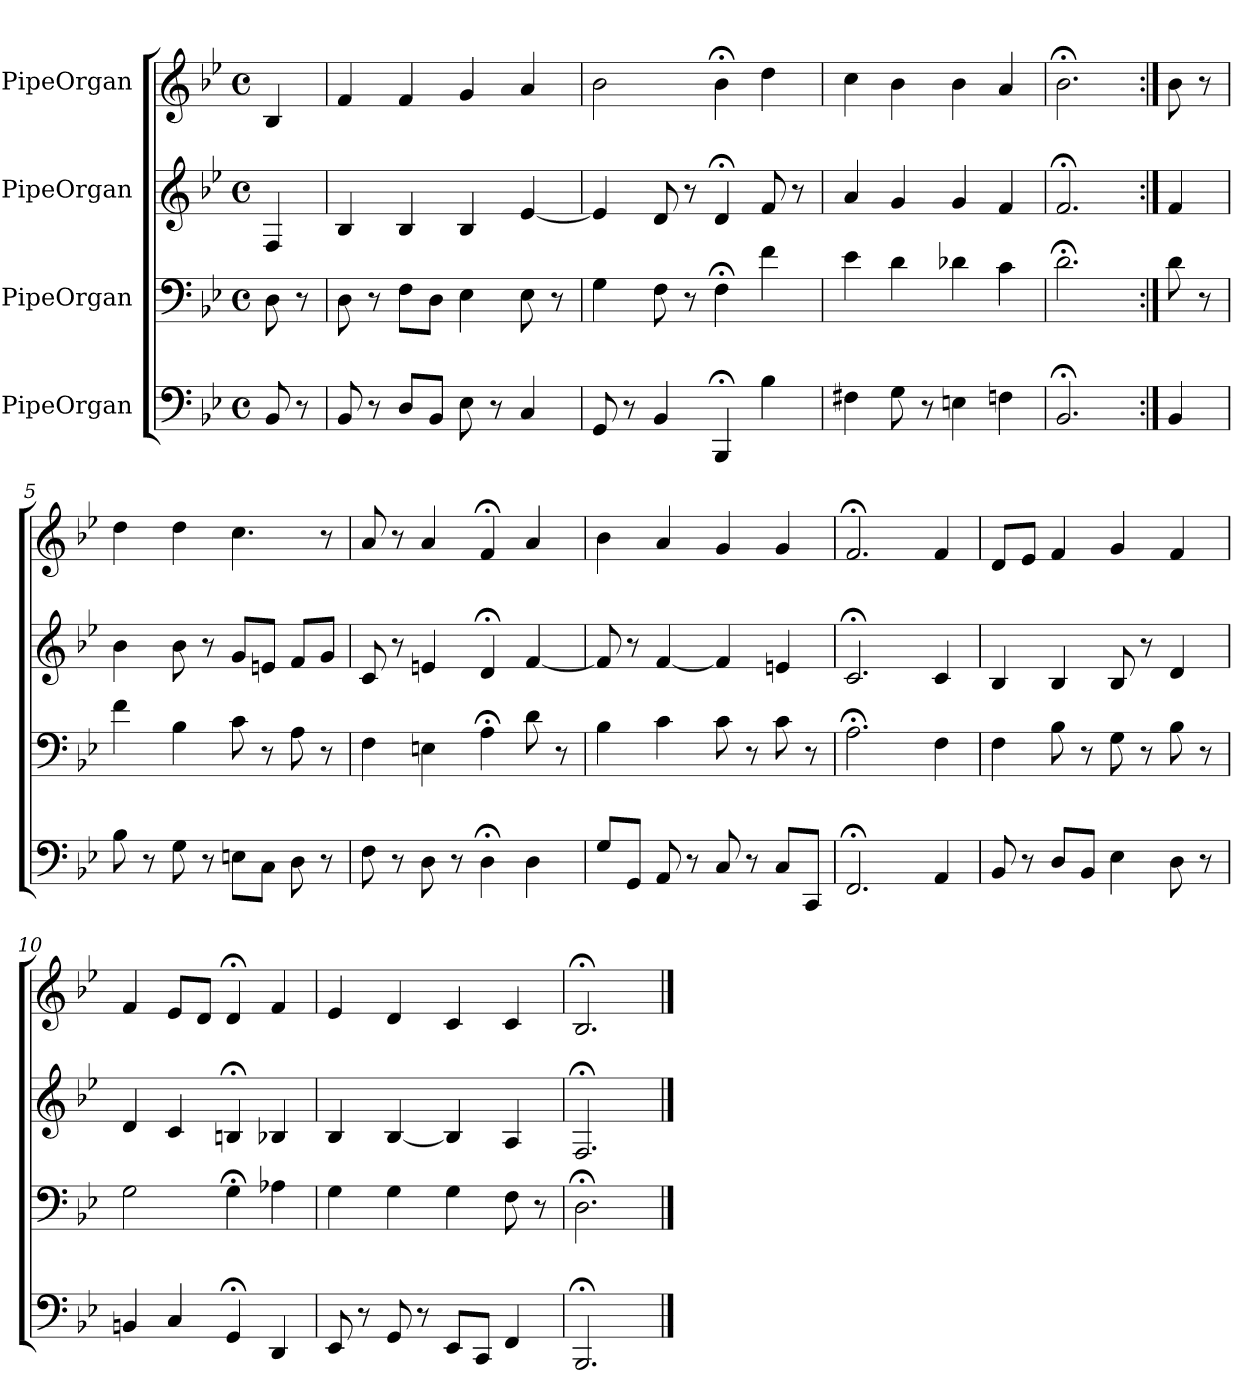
**kern	**kern	**kern	**kern
*part4	*part3	*part2	*part1
*staff4	*staff3	*staff2	*staff1
*I"PipeOrgan	*I"PipeOrgan	*I"PipeOrgan	*I"PipeOrgan
*k[b-e-]	*k[b-e-]	*k[b-e-]	*k[b-e-]
*B-:	*B-:	*B-:	*B-:
*M4/4	*M4/4	*M4/4	*M4/4
*met(c)	*met(c)	*met(c)	*met(c)
*MM60	*MM60	*MM60	*MM60
=	=	=	=
8BB-	8D	4F	4B-
8r	8r	.	.
=1	=1	=1	=1
8BB-	8D	4B-	4f
8r	8r	.	.
8DL	8FL	4B-	4f
8BB-J	8DJ	.	.
8E-	4E-	4B-	4g
8r	.	.	.
4C	8E-	[4e-	4a
.	8r	.	.
=2	=2	=2	=2
8GG	4G	4e-]	2b-
8r	.	.	.
4BB-	8F	8d	.
.	8r	8r	.
4BBB-;<	4F;<	4d;<	4b-;<
4B-	4f	8f	4dd
.	.	8r	.
=3	=3	=3	=3
4F#X	4e-	4a	4cc
8G	4d	4g	4b-
8r	.	.	.
4En	4d-X	4g	4b-
4Fn	4c	4f	4a
=4	=4	=4	=4
2.BB-;<	2.d;<	2.f;<	2.b-;<
=:|!	=:|!	=:|!	=:|!
4BB-	8d	4f	8b-
.	8r	.	8r
=5	=5	=5	=5
8B-	4f	4b-	4dd
8r	.	.	.
8G	4B-	8b-	4dd
8r	.	8r	.
8EnL	8c	8gL	4.cc
8CJ	8r	8enJ	.
8D	8A	8fL	.
8r	8r	8gJ	8r
=6	=6	=6	=6
8F	4F	8c	8a
8r	.	8r	8r
8D	4En	4en	4a
8r	.	.	.
4D;<	4A;<	4d;<	4f;<
4D	8d	[4f	4a
.	8r	.	.
=7	=7	=7	=7
8GL	4B-	8f]	4b-
8GGJ	.	8r	.
8AA	4c	[4f	4a
8r	.	.	.
8C	8c	4f]	4g
8r	8r	.	.
8CL	8c	4en	4g
8CCJ	8r	.	.
=8	=8	=8	=8
2.FF;<	2.A;<	2.c;<	2.f;<
4AA	4F	4c	4f
=9	=9	=9	=9
8BB-	4F	4B-	8dL
8r	.	.	8e-J
8DL	8B-	4B-	4f
8BB-J	8r	.	.
4E-	8G	8B-	4g
.	8r	8r	.
8D	8B-	4d	4f
8r	8r	.	.
=10	=10	=10	=10
4BBn	2G	4d	4f
4C	.	4c	8e-L
.	.	.	8dJ
4GG;<	4G;<	4Bn;<	4d;<
4DD	4A-X	4B-X	4f
=11	=11	=11	=11
8EE-	4G	4B-	4e-
8r	.	.	.
8GG	4G	[4B-	4d
8r	.	.	.
8EE-L	4G	4B-]	4c
8CCJ	.	.	.
4FF	8F	4A	4c
.	8r	.	.
=12	=12	=12	=12
2.BBB-;<	2.D;<	2.F;<	2.B-;<
==	==	==	==
*-	*-	*-	*-
